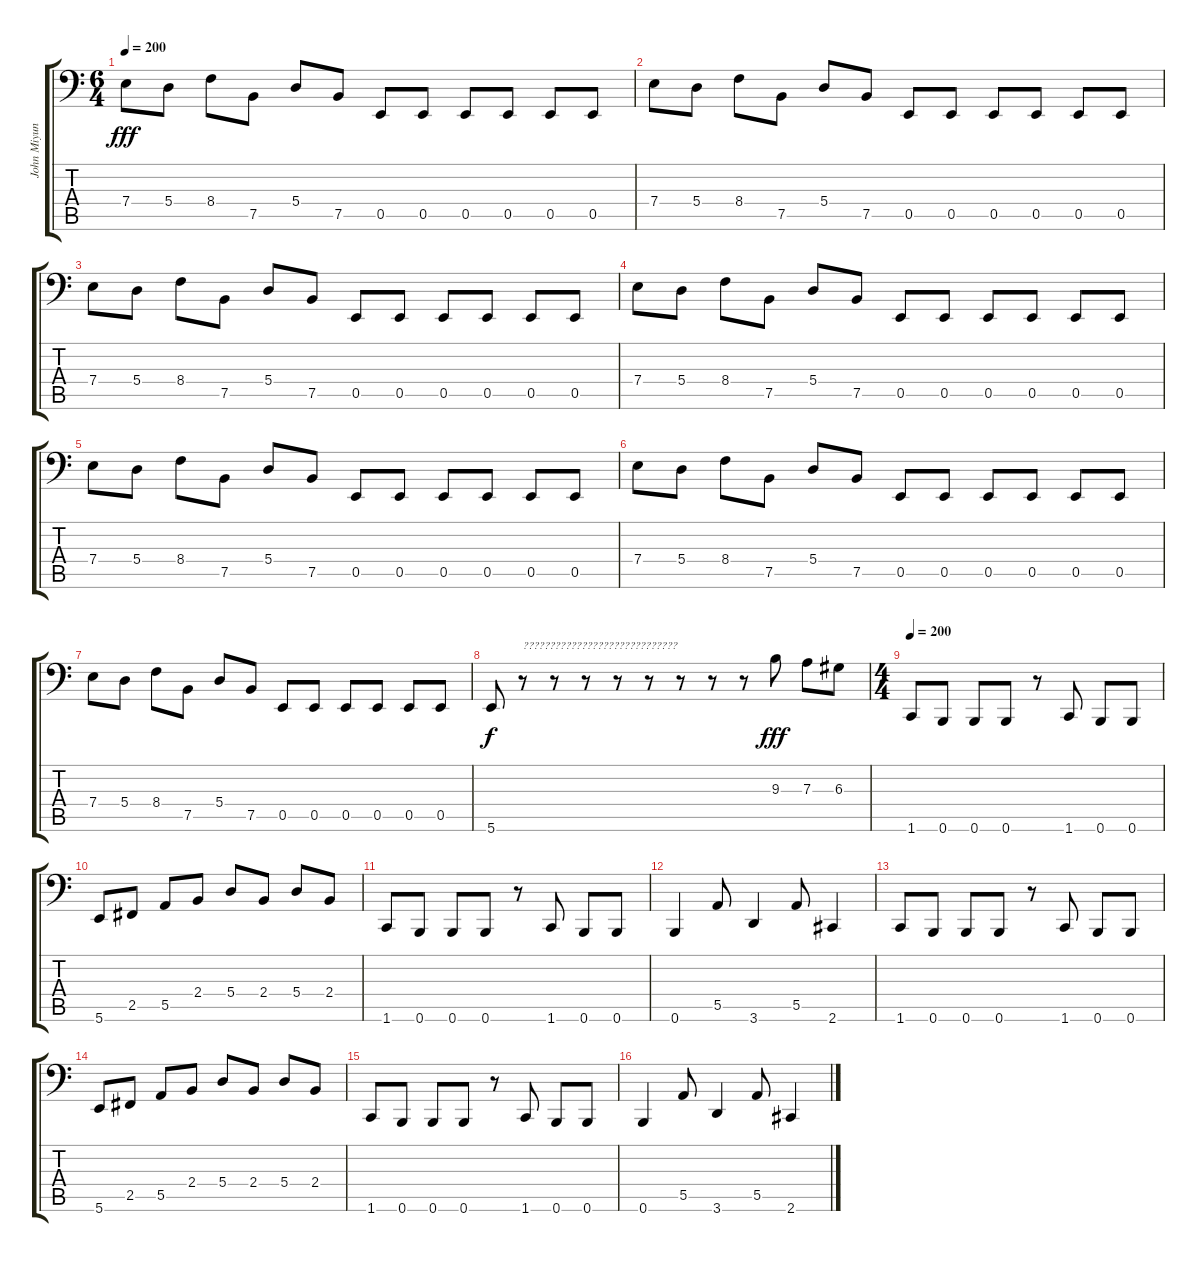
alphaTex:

\track ("John Miyung" "John Miyun") {instrument electricbassfinger}
\staff {score tabs}
\tuning (C3 G2 D2 A1 E1 B0) {hide}
\ts (6 4)
\tempo 200
\clef f4
\ks c
7.4.8{dy fff} 5.4.8 8.4.8 7.5.8 5.4.8 7.5.8 0.5.8 0.5.8 0.5.8 0.5.8 0.5.8 0.5.8 |
7.4.8 5.4.8 8.4.8 7.5.8 5.4.8 7.5.8 0.5.8 0.5.8 0.5.8 0.5.8 0.5.8 0.5.8 |
7.4.8 5.4.8 8.4.8 7.5.8 5.4.8 7.5.8 0.5.8 0.5.8 0.5.8 0.5.8 0.5.8 0.5.8 |
7.4.8 5.4.8 8.4.8 7.5.8 5.4.8 7.5.8 0.5.8 0.5.8 0.5.8 0.5.8 0.5.8 0.5.8 |
7.4.8 5.4.8 8.4.8 7.5.8 5.4.8 7.5.8 0.5.8 0.5.8 0.5.8 0.5.8 0.5.8 0.5.8 |
7.4.8 5.4.8 8.4.8 7.5.8 5.4.8 7.5.8 0.5.8 0.5.8 0.5.8 0.5.8 0.5.8 0.5.8 |
7.4.8 5.4.8 8.4.8 7.5.8 5.4.8 7.5.8 0.5.8 0.5.8 0.5.8 0.5.8 0.5.8 0.5.8 |
5.6.8{dy f} r.8{txt "?????????????????????????????"} r.8 r.8 r.8 r.8 r.8 r.8 r.8 9.3.8{dy fff} 7.3.8 6.3.8 |
\ts (4 4)
\tempo 200
1.6.8 0.6.8 0.6.8 0.6.8 r.8 1.6.8 0.6.8 0.6.8 |
5.6.8 2.5.8 5.5.8 2.4.8 5.4.8 2.4.8 5.4.8 2.4.8 |
1.6.8 0.6.8 0.6.8 0.6.8 r.8 1.6.8 0.6.8 0.6.8 |
0.6.4 5.5.8 3.6.4 5.5.8 2.6.4 |
1.6.8 0.6.8 0.6.8 0.6.8 r.8 1.6.8 0.6.8 0.6.8 |
5.6.8 2.5.8 5.5.8 2.4.8 5.4.8 2.4.8 5.4.8 2.4.8 |
1.6.8 0.6.8 0.6.8 0.6.8 r.8 1.6.8 0.6.8 0.6.8 |
0.6.4 5.5.8 3.6.4 5.5.8 2.6.4
